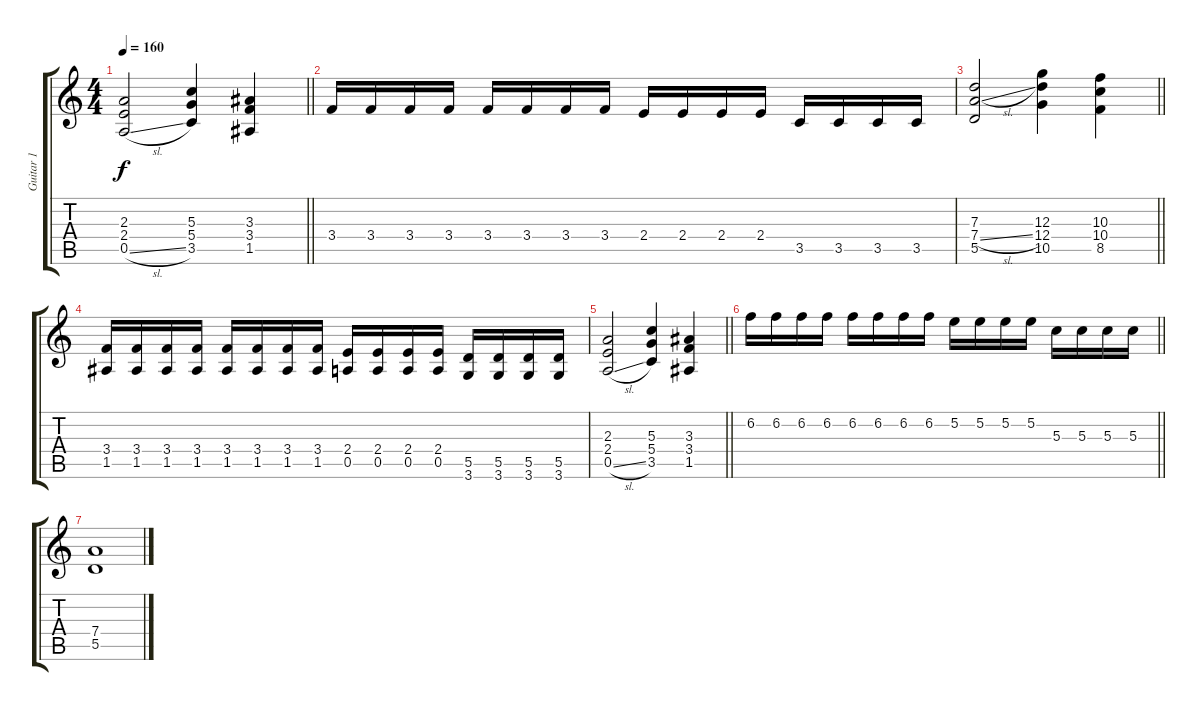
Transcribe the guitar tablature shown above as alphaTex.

\track ("Guitar 1" "Guitar 1") {instrument distortionguitar}
\staff {score tabs}
\tuning (E4 B3 G3 D3 A2 E2) {hide}
\ts (4 4)
\tempo 160
\clef g2
\barLineRight lightlight
\ks c
(2.3 2.4 0.5{sl}).2{dy f} (5.3 5.4 3.5).4 (3.3 3.4 1.5).4 |
3.4.16 3.4.16 3.4.16 3.4.16 3.4.16 3.4.16 3.4.16 3.4.16 2.4.16 2.4.16 2.4.16 2.4.16 3.5.16 3.5.16 3.5.16 3.5.16 |
\barLineRight lightlight
(7.3 7.4{sl} 5.5).2 (12.3 12.4 10.5).4 (10.3 10.4 8.5).4 |
(3.4 1.5).16 (3.4 1.5).16 (3.4 1.5).16 (3.4 1.5).16 (3.4 1.5).16 (3.4 1.5).16 (3.4 1.5).16 (3.4 1.5).16 (2.4 0.5).16 (2.4 0.5).16 (2.4 0.5).16 (2.4 0.5).16 (5.5 3.6).16 (5.5 3.6).16 (5.5 3.6).16 (5.5 3.6).16 |
\barLineRight lightlight
(2.3 2.4 0.5{sl}).2 (5.3 5.4 3.5).4 (3.3 3.4 1.5).4 |
\barLineRight lightlight
6.2.16 6.2.16 6.2.16 6.2.16 6.2.16 6.2.16 6.2.16 6.2.16 5.2.16 5.2.16 5.2.16 5.2.16 5.3.16 5.3.16 5.3.16 5.3.16 |
(7.4 5.5).1
